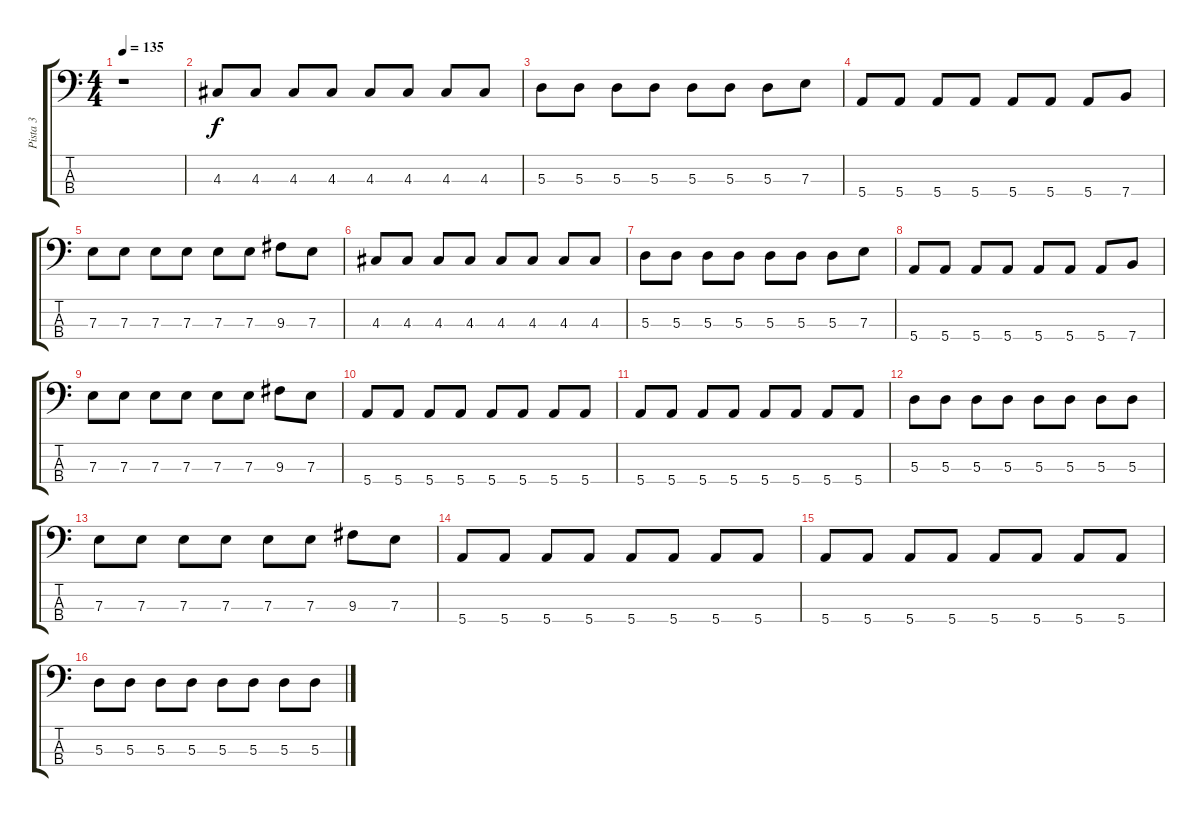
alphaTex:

\track ("Pista 3" "Pista 3") {instrument electricbassfinger}
\staff {score tabs}
\tuning (G2 D2 A1 E1) {hide}
\ts (4 4)
\tempo 135
\clef f4
\ks c
r.1{dy f instrument electricbassfinger} |
4.3.8 4.3.8 4.3.8 4.3.8 4.3.8 4.3.8 4.3.8 4.3.8 |
5.3.8 5.3.8 5.3.8 5.3.8 5.3.8 5.3.8 5.3.8 7.3.8 |
5.4.8 5.4.8 5.4.8 5.4.8 5.4.8 5.4.8 5.4.8 7.4.8 |
7.3.8 7.3.8 7.3.8 7.3.8 7.3.8 7.3.8 9.3.8 7.3.8 |
4.3.8 4.3.8 4.3.8 4.3.8 4.3.8 4.3.8 4.3.8 4.3.8 |
5.3.8 5.3.8 5.3.8 5.3.8 5.3.8 5.3.8 5.3.8 7.3.8 |
5.4.8 5.4.8 5.4.8 5.4.8 5.4.8 5.4.8 5.4.8 7.4.8 |
7.3.8 7.3.8 7.3.8 7.3.8 7.3.8 7.3.8 9.3.8 7.3.8 |
5.4.8 5.4.8 5.4.8 5.4.8 5.4.8 5.4.8 5.4.8 5.4.8 |
5.4.8 5.4.8 5.4.8 5.4.8 5.4.8 5.4.8 5.4.8 5.4.8 |
5.3.8 5.3.8 5.3.8 5.3.8 5.3.8 5.3.8 5.3.8 5.3.8 |
7.3.8 7.3.8 7.3.8 7.3.8 7.3.8 7.3.8 9.3.8 7.3.8 |
5.4.8 5.4.8 5.4.8 5.4.8 5.4.8 5.4.8 5.4.8 5.4.8 |
5.4.8 5.4.8 5.4.8 5.4.8 5.4.8 5.4.8 5.4.8 5.4.8 |
5.3.8 5.3.8 5.3.8 5.3.8 5.3.8 5.3.8 5.3.8 5.3.8
